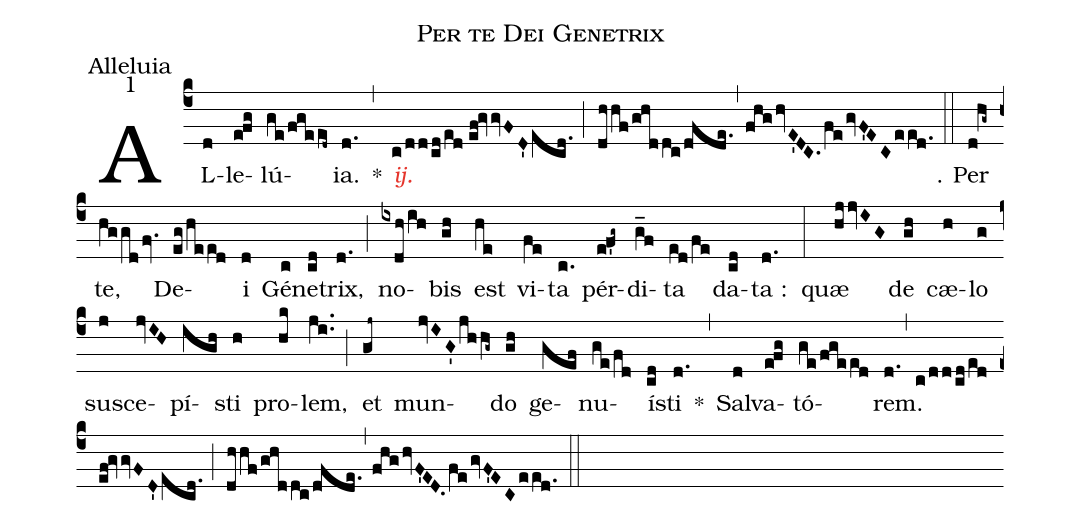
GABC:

name:Per te Dei Genetrix;
office-part:Alleluia;
mode:1;
%%
(c4) AL(d)le(e!fg)lú(ge/fgeed~)ia.(d.) *(,)
<i><c>ij.</c></i>(c/dd/cd/ed//ef!gvvFD'ecd.) (;)
(dhhf/ghddc/dfde.,fhg/hvE'DC.fe/gvF'ECeed.) (::)

℣. Per(d!hg~) te,(hggdfv.) De(eg!/heed)i(d) Gé(c)ne(cd)trix,(d.) (;)
no(ixdh!/ih)bis(gh) est(he) vi(fe)ta(c.) pér(e!f'g~)di(g_f)ta(ed!/fe) da(cd)ta :(d.) (:)
quæ(hjjvIG) de(gh) cæ(h)lo(g) su(j)sce(jvIH)pí(igh)sti(h) pro(hk)lem,(ji..) (;)
et(gj~) mun(jvIG'jhhg~)do(gh) ge(gef)nu(ge!/fd)í(cd)sti(d.) *(,)
Sal(d)va(e!fg)tó(ge!/fgeed)rem.(d.,c!/dd/cd/ed//ef!gvvFD'ecd.) (;)
(dhhf/ghddc!/dfde.,fhg!/hvF'ED.fe!/gvF'ECeed.) (::)
